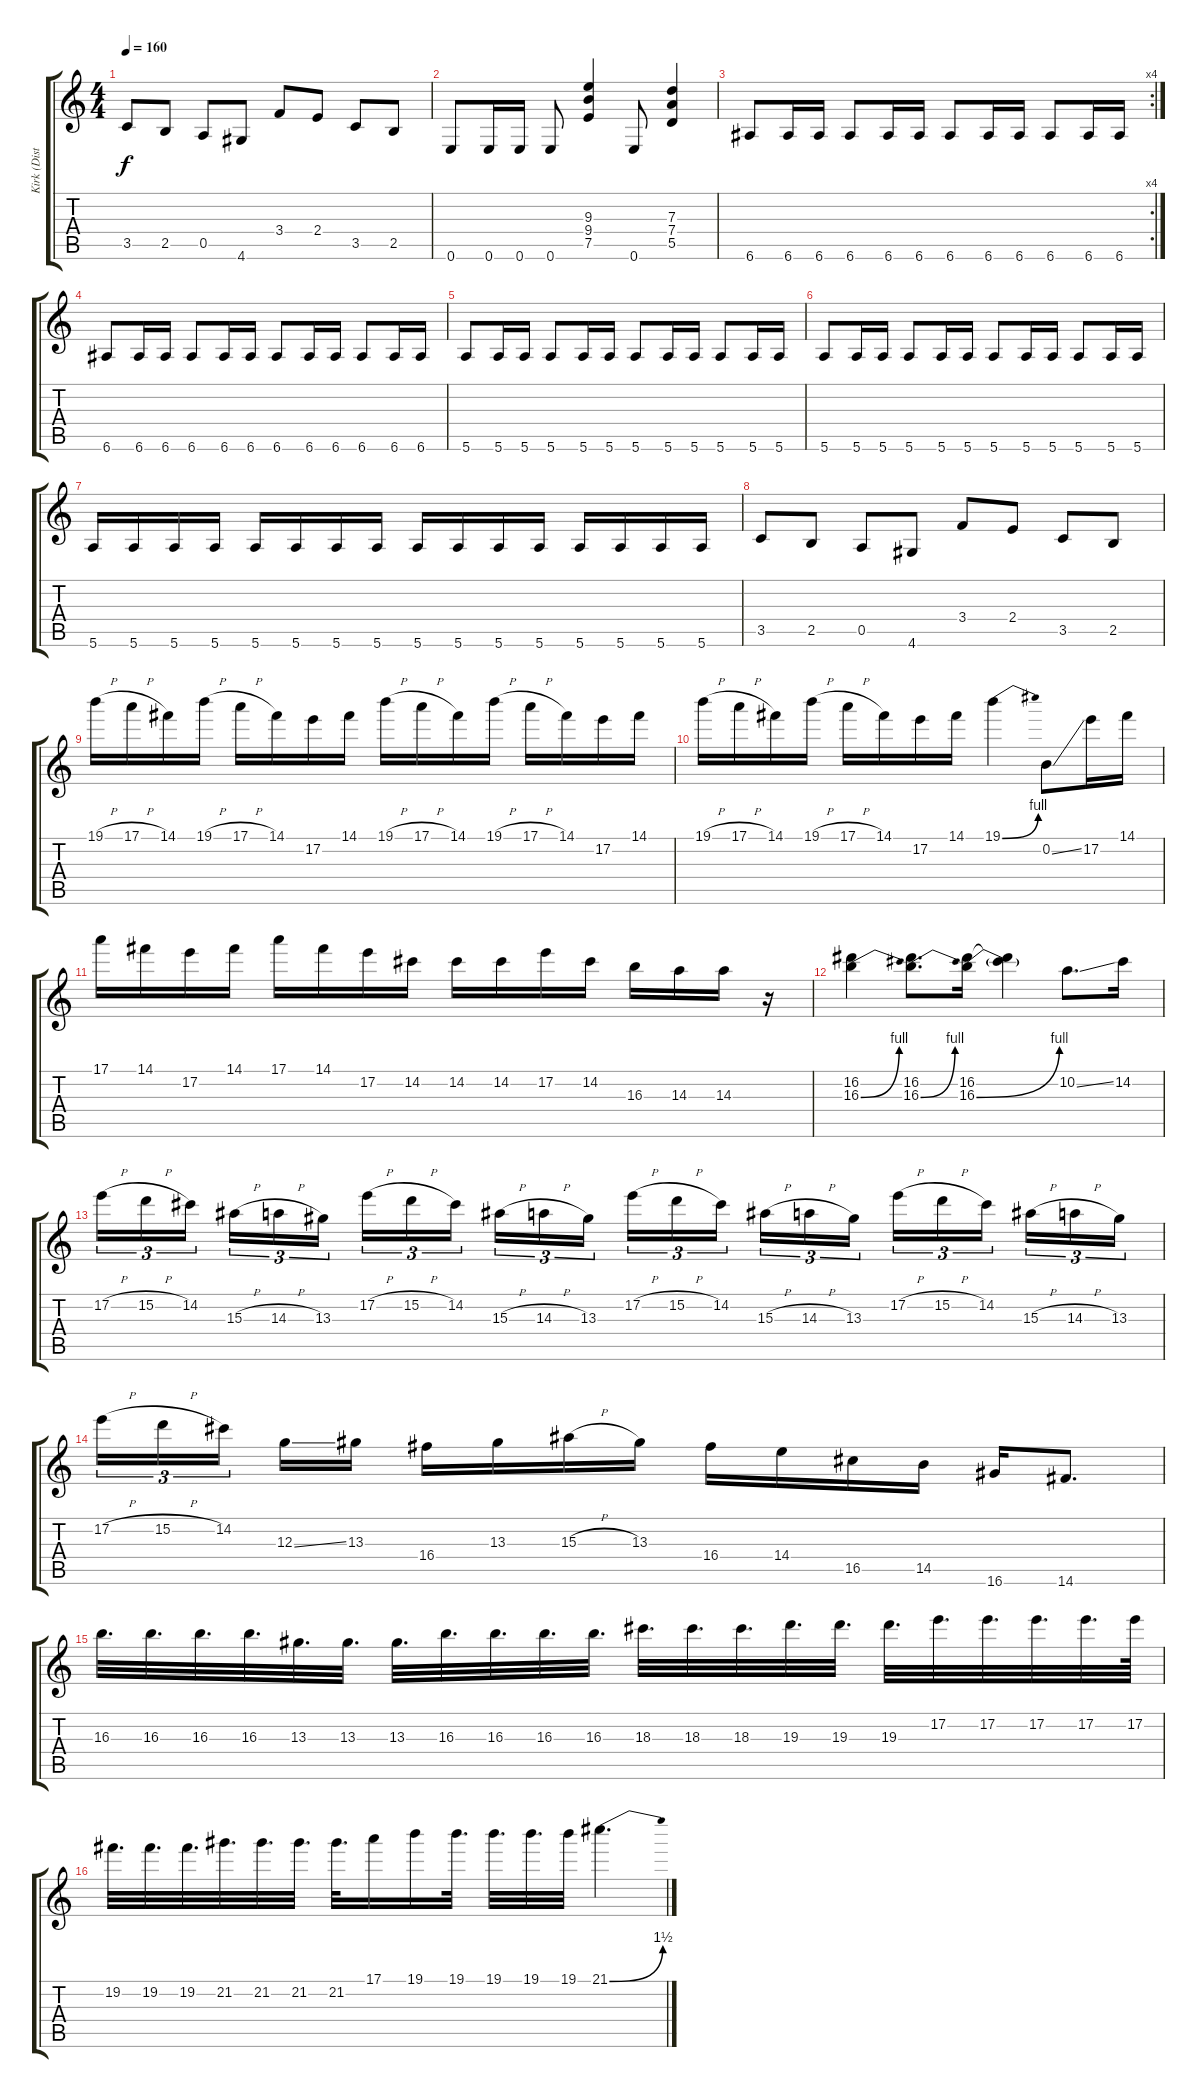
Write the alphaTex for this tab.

\track ("Kirk (Disto Gtr)" "Kirk (Dist") {instrument distortionguitar}
\staff {score tabs}
\tuning (E4 B3 G3 D3 A2 E2) {hide}
\ts (4 4)
\tempo 160
\clef g2
\ks c
3.5.8{dy f} 2.5.8 0.5.8 4.6.8 3.4.8 2.4.8 3.5.8 2.5.8 |
0.6.8 0.6.16 0.6.16 0.6.8 (9.3 9.4 7.5).4 0.6.8 (7.3 7.4 5.5).4 |
\rc 4
6.6.8 6.6.16 6.6.16 6.6.8 6.6.16 6.6.16 6.6.8 6.6.16 6.6.16 6.6.8 6.6.16 6.6.16 |
6.6.8 6.6.16 6.6.16 6.6.8 6.6.16 6.6.16 6.6.8 6.6.16 6.6.16 6.6.8 6.6.16 6.6.16 |
5.6.8 5.6.16 5.6.16 5.6.8 5.6.16 5.6.16 5.6.8 5.6.16 5.6.16 5.6.8 5.6.16 5.6.16 |
5.6.8 5.6.16 5.6.16 5.6.8 5.6.16 5.6.16 5.6.8 5.6.16 5.6.16 5.6.8 5.6.16 5.6.16 |
5.6.16 5.6.16 5.6.16 5.6.16 5.6.16 5.6.16 5.6.16 5.6.16 5.6.16 5.6.16 5.6.16 5.6.16 5.6.16 5.6.16 5.6.16 5.6.16 |
3.5.8 2.5.8 0.5.8 4.6.8 3.4.8 2.4.8 3.5.8 2.5.8 |
19.1{h}.16 17.1{h}.16 14.1.16 19.1{h}.16 17.1{h}.16 14.1.16 17.2.16 14.1.16 19.1{h}.16 17.1{h}.16 14.1.16 19.1{h}.16 17.1{h}.16 14.1.16 17.2.16 14.1.16 |
19.1{h}.16 17.1{h}.16 14.1.16 19.1{h}.16 17.1{h}.16 14.1.16 17.2.16 14.1.16 19.1{be (bend 0 0 60 4)}.4 0.2{ss}.8 17.2.16 14.1.16 |
17.1.16 14.1.16 17.2.16 14.1.16 17.1.16 14.1.16 17.2.16 14.2.16 14.2.16 14.2.16 17.2.16 14.2.16 16.3.16 14.3.16 14.3.16 r.16 |
(16.2 16.3{be (bend 0 0 60 4)}).4 (16.2 16.3{be (bend 0 0 60 4)}).8{d} (16.2 16.3{be (bend 0 0 60 4)}).16 (16.2{t} 16.3{t}).4 10.2{ss}.8{d} 14.2.16 |
17.2{h}.16{tu (3 2)} 15.2{h}.16{tu (3 2)} 14.2.16{tu (3 2)} 15.3{h}.16{tu (3 2)} 14.3{h}.16{tu (3 2)} 13.3.16{tu (3 2)} 17.2{h}.16{tu (3 2)} 15.2{h}.16{tu (3 2)} 14.2.16{tu (3 2)} 15.3{h}.16{tu (3 2)} 14.3{h}.16{tu (3 2)} 13.3.16{tu (3 2)} 17.2{h}.16{tu (3 2)} 15.2{h}.16{tu (3 2)} 14.2.16{tu (3 2)} 15.3{h}.16{tu (3 2)} 14.3{h}.16{tu (3 2)} 13.3.16{tu (3 2)} 17.2{h}.16{tu (3 2)} 15.2{h}.16{tu (3 2)} 14.2.16{tu (3 2)} 15.3{h}.16{tu (3 2)} 14.3{h}.16{tu (3 2)} 13.3.16{tu (3 2)} |
17.2{h}.16{tu (3 2)} 15.2{h}.16{tu (3 2)} 14.2.16{tu (3 2)} 12.3{ss}.16 13.3.16 16.4.16 13.3.16 15.3{h}.16 13.3.16 16.4.16 14.4.16 16.5.16 14.5.16 16.6.16 14.6.8{d} |
16.3.32{d} 16.3.32{d} 16.3.32{d} 16.3.32{d} 13.3.32{d} 13.3.32{d} 13.3.32{d} 16.3.32{d} 16.3.32{d} 16.3.32{d} 16.3.32{d} 18.3.32{d} 18.3.32{d} 18.3.32{d} 19.3.32{d} 19.3.32{d} 19.3.32{d} 17.2.32{d} 17.2.32{d} 17.2.32{d} 17.2.32{d} 17.2.64 |
19.2.32{d} 19.2.32{d} 19.2.32{d} 21.2.32{d} 21.2.32{d} 21.2.32{d} 21.2.32{d} 17.1.16 19.1.16 19.1.32{d} 19.1.32{d} 19.1.32{d} 19.1.32 21.1{be (bend 0 0 60 6)}.4{d}
